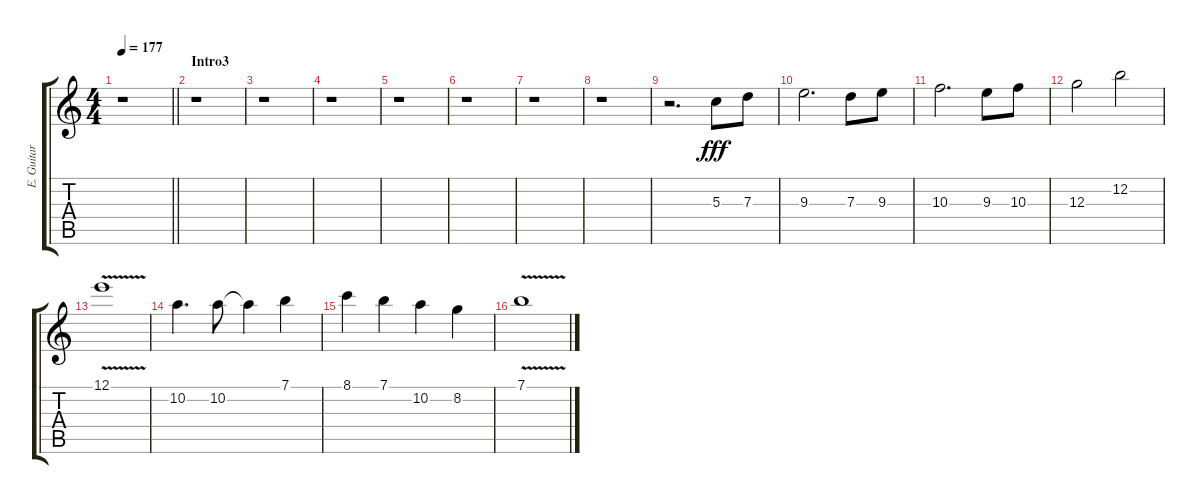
\track ("E. Guitar IV" "E. Guitar ") {instrument overdrivenguitar}
\staff {score tabs}
\tuning (E4 B3 G3 D3 A2 E2) {hide}
\ts (4 4)
\tempo 177
\clef g2
\barLineRight lightlight
\ks c
r.1{dy fff} |
\section ("" "Intro3")
r.1 |
r.1 |
r.1 |
r.1 |
r.1 |
r.1 |
r.1 |
r.2{d} 5.3.8 7.3.8 |
9.3.2{d} 7.3.8 9.3.8 |
10.3.2{d} 9.3.8 10.3.8 |
12.3.2 12.2.2 |
12.1{v}.1 |
10.2.4{d} 10.2.8 10.2{t}.4 7.1.4 |
8.1.4 7.1.4 10.2.4 8.2.4 |
7.1{v}.1
